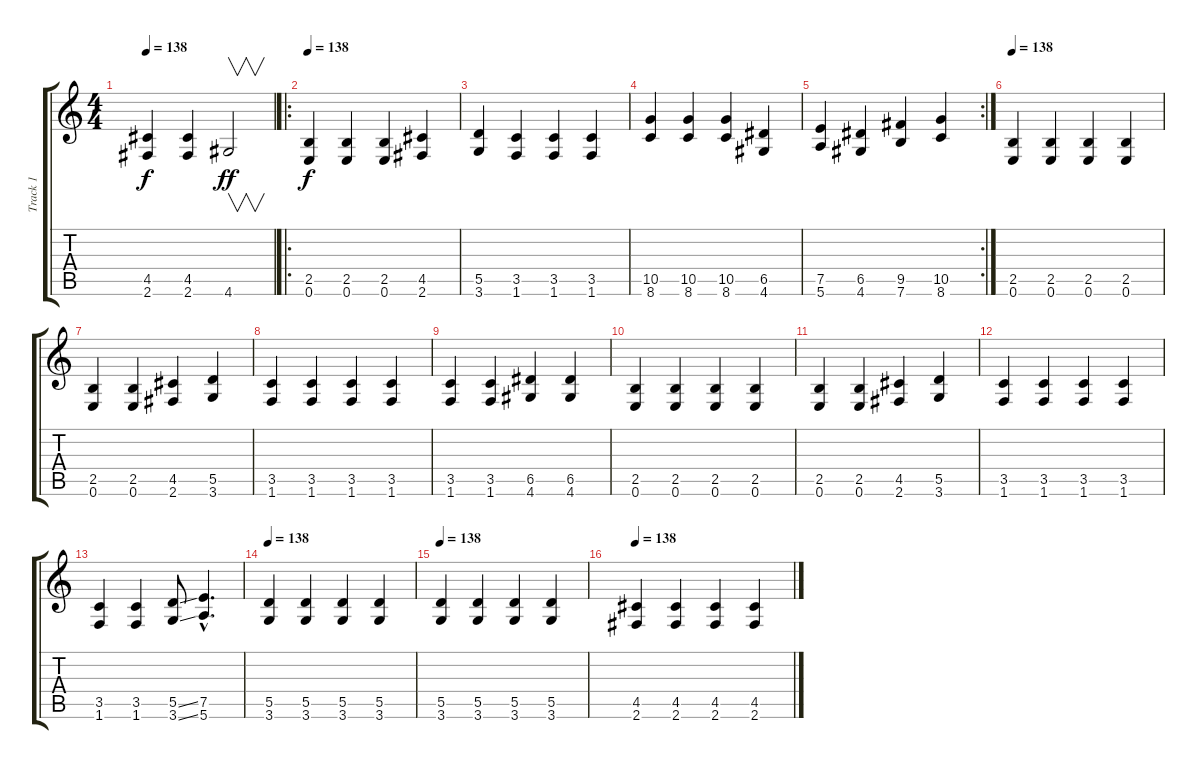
\track ("Track 1" "Track 1") {instrument distortionguitar}
\staff {score tabs}
\tuning (E4 B3 G3 D3 A2 E2) {hide}
\ts (4 4)
\tempo 138
\clef g2
\ks c
(4.5 2.6).4{dy f} (4.5 2.6).4 4.6.2{v dy ff} |
\ro
\tempo 138
(2.5 0.6).4{dy f} (2.5 0.6).4 (2.5 0.6).4 (4.5 2.6).4 |
(5.5 3.6).4 (3.5 1.6).4 (3.5 1.6).4 (3.5 1.6).4 |
(10.5 8.6).4 (10.5 8.6).4 (10.5 8.6).4 (6.5 4.6).4 |
\rc 2
(7.5 5.6).4 (6.5 4.6).4 (9.5 7.6).4 (10.5 8.6).4 |
\tempo 138
(2.5 0.6).4 (2.5 0.6).4 (2.5 0.6).4 (2.5 0.6).4 |
(2.5 0.6).4 (2.5 0.6).4 (4.5 2.6).4 (5.5 3.6).4 |
(3.5 1.6).4 (3.5 1.6).4 (3.5 1.6).4 (3.5 1.6).4 |
(3.5 1.6).4 (3.5 1.6).4 (6.5 4.6).4 (6.5 4.6).4 |
(2.5 0.6).4 (2.5 0.6).4 (2.5 0.6).4 (2.5 0.6).4 |
(2.5 0.6).4 (2.5 0.6).4 (4.5 2.6).4 (5.5 3.6).4 |
(3.5 1.6).4 (3.5 1.6).4 (3.5 1.6).4 (3.5 1.6).4 |
(3.5 1.6).4 (3.5 1.6).4 (5.5{ss} 3.6{ss}).8 (7.5{hac} 5.6{hac}).4{d} |
\tempo 138
(5.5 3.6).4 (5.5 3.6).4 (5.5 3.6).4 (5.5 3.6).4 |
\tempo 138
(5.5 3.6).4 (5.5 3.6).4 (5.5 3.6).4 (5.5 3.6).4 |
\tempo 138
(4.5 2.6).4 (4.5 2.6).4 (4.5 2.6).4 (4.5 2.6).4
